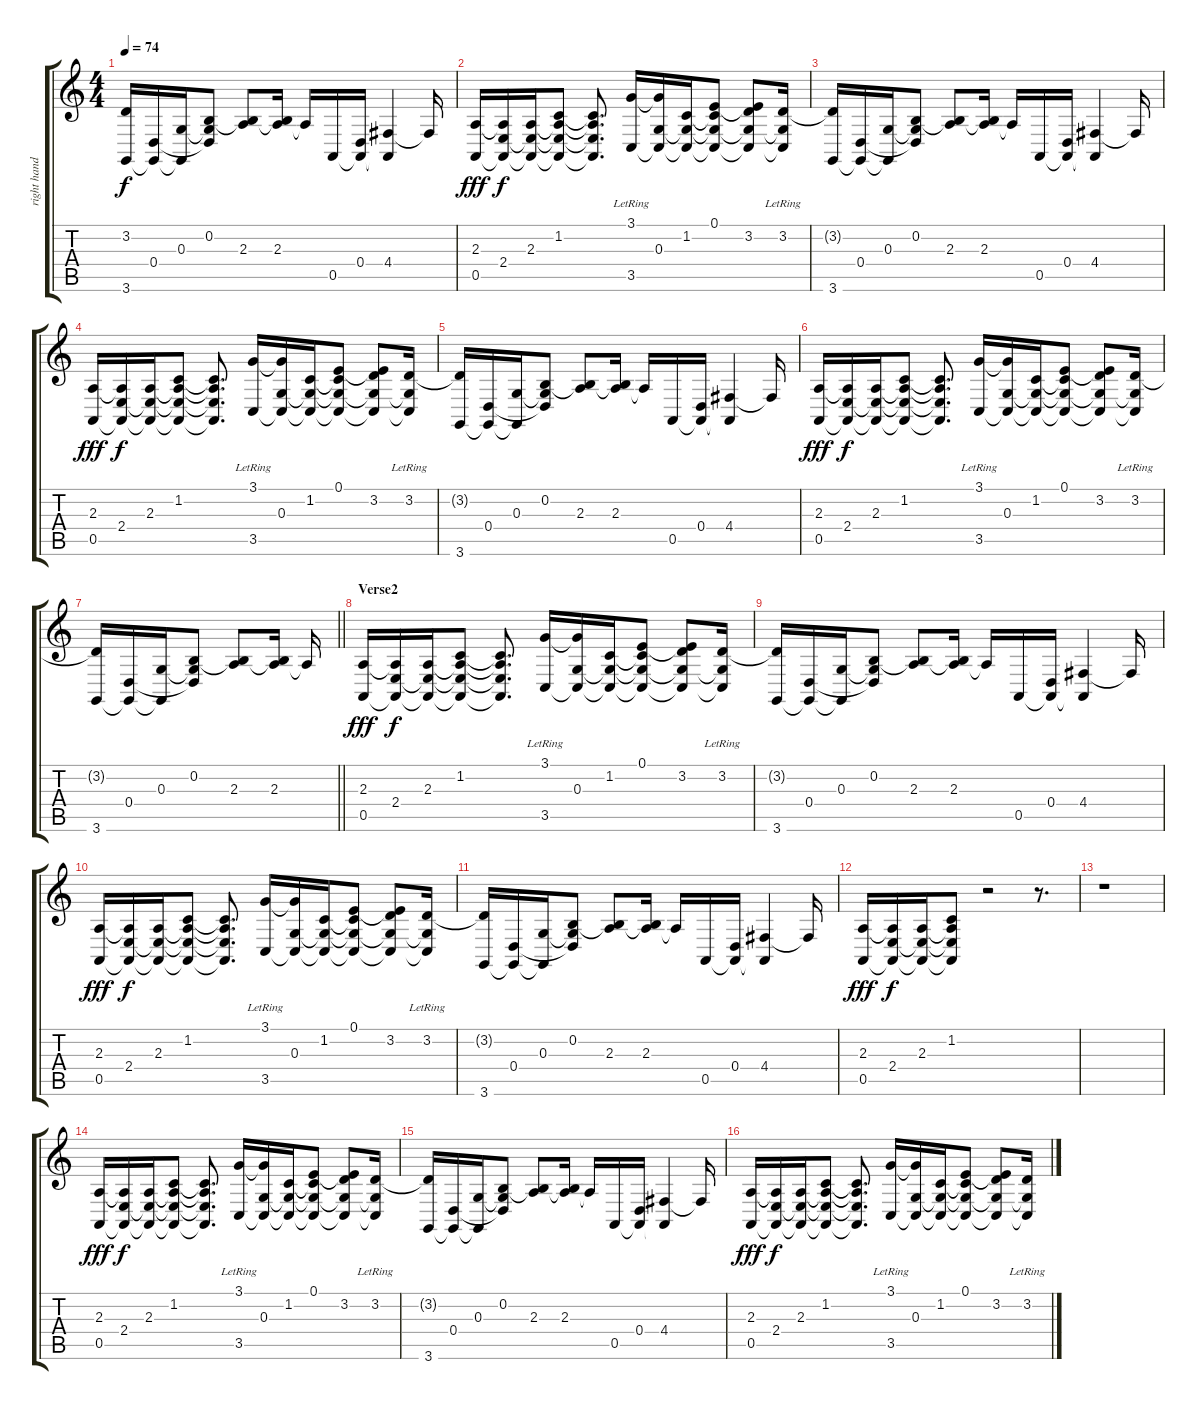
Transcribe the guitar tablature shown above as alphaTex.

\track ("right hand" "right hand") {instrument acousticgrandpiano}
\staff {score tabs}
\tuning (E4 B3 G3 D3 A2 E2) {hide}
\ts (4 4)
\tempo 74
\clef g2
\ks c
(3.2{t} 3.6).16{dy f} (0.4 3.6{t}).16 (0.3 3.6{t}).16 (0.2 0.3{t} 0.4{t}).8 (0.2{t} 2.3).8 (0.2{t} 2.3).16 2.3{t}.16 0.5.16 (0.4 0.5{t}).16 (4.4 0.5{t}).4 4.4{t}.16 |
(2.3 0.5).16{dy fff} (2.3{t} 2.4 0.5{t}).16{dy f} (2.3 2.4{t} 0.5{t}).16 (1.2 2.3{t} 2.4{t} 0.5{t}).8 (1.2{t} 2.3{t} 2.4{t} 0.5{t}).8{d} (3.1 3.5{lr}).16 (3.1{t} 0.3 3.5{t}).16 (1.2 0.3{t} 3.5{t}).16 (0.1 1.2{t} 0.3{t} 3.5{t}).8 (0.1{t} 3.2 0.3{t} 3.5{t}).8 (3.2{lr} 0.3{t} 3.5{t}).16 |
(3.2{t} 3.6).16 (0.4 3.6{t}).16 (0.3 3.6{t}).16 (0.2 0.3{t} 0.4{t}).8 (0.2{t} 2.3).8 (0.2{t} 2.3).16 2.3{t}.16 0.5.16 (0.4 0.5{t}).16 (4.4 0.5{t}).4 4.4{t}.16 |
(2.3 0.5).16{dy fff} (2.3{t} 2.4 0.5{t}).16{dy f} (2.3 2.4{t} 0.5{t}).16 (1.2 2.3{t} 2.4{t} 0.5{t}).8 (1.2{t} 2.3{t} 2.4{t} 0.5{t}).8{d} (3.1 3.5{lr}).16 (3.1{t} 0.3 3.5{t}).16 (1.2 0.3{t} 3.5{t}).16 (0.1 1.2{t} 0.3{t} 3.5{t}).8 (0.1{t} 3.2 0.3{t} 3.5{t}).8 (3.2{lr} 0.3{t} 3.5{t}).16 |
(3.2{t} 3.6).16 (0.4 3.6{t}).16 (0.3 3.6{t}).16 (0.2 0.3{t} 0.4{t}).8 (0.2{t} 2.3).8 (0.2{t} 2.3).16 2.3{t}.16 0.5.16 (0.4 0.5{t}).16 (4.4 0.5{t}).4 4.4{t}.16 |
(2.3 0.5).16{dy fff} (2.3{t} 2.4 0.5{t}).16{dy f} (2.3 2.4{t} 0.5{t}).16 (1.2 2.3{t} 2.4{t} 0.5{t}).8 (1.2{t} 2.3{t} 2.4{t} 0.5{t}).8{d} (3.1 3.5{lr}).16 (3.1{t} 0.3 3.5{t}).16 (1.2 0.3{t} 3.5{t}).16 (0.1 1.2{t} 0.3{t} 3.5{t}).8 (0.1{t} 3.2 0.3{t} 3.5{t}).8 (3.2{lr} 0.3{t} 3.5{t}).16 |
\barLineRight lightlight
(3.2{t} 3.6).16 (0.4 3.6{t}).16 (0.3 3.6{t}).16 (0.2 0.3{t} 0.4{t}).8 (0.2{t} 2.3).8 (0.2{t} 2.3).16 2.3{t}.16 |
\section ("" "Verse2")
(2.3 0.5).16{dy fff} (2.3{t} 2.4 0.5{t}).16{dy f} (2.3 2.4{t} 0.5{t}).16 (1.2 2.3{t} 2.4{t} 0.5{t}).8 (1.2{t} 2.3{t} 2.4{t} 0.5{t}).8{d} (3.1 3.5{lr}).16 (3.1{t} 0.3 3.5{t}).16 (1.2 0.3{t} 3.5{t}).16 (0.1 1.2{t} 0.3{t} 3.5{t}).8 (0.1{t} 3.2 0.3{t} 3.5{t}).8 (3.2{lr} 0.3{t} 3.5{t}).16 |
(3.2{t} 3.6).16 (0.4 3.6{t}).16 (0.3 3.6{t}).16 (0.2 0.3{t} 0.4{t}).8 (0.2{t} 2.3).8 (0.2{t} 2.3).16 2.3{t}.16 0.5.16 (0.4 0.5{t}).16 (4.4 0.5{t}).4 4.4{t}.16 |
(2.3 0.5).16{dy fff} (2.3{t} 2.4 0.5{t}).16{dy f} (2.3 2.4{t} 0.5{t}).16 (1.2 2.3{t} 2.4{t} 0.5{t}).8 (1.2{t} 2.3{t} 2.4{t} 0.5{t}).8{d} (3.1 3.5{lr}).16 (3.1{t} 0.3 3.5{t}).16 (1.2 0.3{t} 3.5{t}).16 (0.1 1.2{t} 0.3{t} 3.5{t}).8 (0.1{t} 3.2 0.3{t} 3.5{t}).8 (3.2{lr} 0.3{t} 3.5{t}).16 |
(3.2{t} 3.6).16 (0.4 3.6{t}).16 (0.3 3.6{t}).16 (0.2 0.3{t} 0.4{t}).8 (0.2{t} 2.3).8 (0.2{t} 2.3).16 2.3{t}.16 0.5.16 (0.4 0.5{t}).16 (4.4 0.5{t}).4 4.4{t}.16 |
(2.3 0.5).16{dy fff} (2.3{t} 2.4 0.5{t}).16{dy f} (2.3 2.4{t} 0.5{t}).16 (1.2 2.3{t} 2.4{t} 0.5{t}).8 r.2 r.8{d} |
r.1 |
(2.3 0.5).16{dy fff} (2.3{t} 2.4 0.5{t}).16{dy f} (2.3 2.4{t} 0.5{t}).16 (1.2 2.3{t} 2.4{t} 0.5{t}).8 (1.2{t} 2.3{t} 2.4{t} 0.5{t}).8{d} (3.1 3.5{lr}).16 (3.1{t} 0.3 3.5{t}).16 (1.2 0.3{t} 3.5{t}).16 (0.1 1.2{t} 0.3{t} 3.5{t}).8 (0.1{t} 3.2 0.3{t} 3.5{t}).8 (3.2{lr} 0.3{t} 3.5{t}).16 |
(3.2{t} 3.6).16 (0.4 3.6{t}).16 (0.3 3.6{t}).16 (0.2 0.3{t} 0.4{t}).8 (0.2{t} 2.3).8 (0.2{t} 2.3).16 2.3{t}.16 0.5.16 (0.4 0.5{t}).16 (4.4 0.5{t}).4 4.4{t}.16 |
(2.3 0.5).16{dy fff} (2.3{t} 2.4 0.5{t}).16{dy f} (2.3 2.4{t} 0.5{t}).16 (1.2 2.3{t} 2.4{t} 0.5{t}).8 (1.2{t} 2.3{t} 2.4{t} 0.5{t}).8{d} (3.1 3.5{lr}).16 (3.1{t} 0.3 3.5{t}).16 (1.2 0.3{t} 3.5{t}).16 (0.1 1.2{t} 0.3{t} 3.5{t}).8 (0.1{t} 3.2 0.3{t} 3.5{t}).8 (3.2{lr} 0.3{t} 3.5{t}).16
